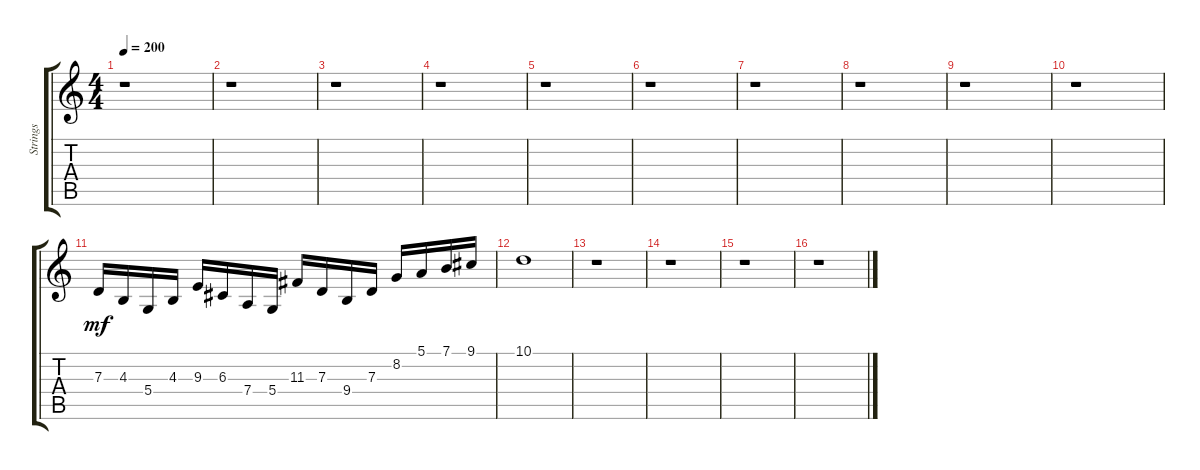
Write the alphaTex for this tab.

\track ("Strings" "Strings") {instrument stringensemble1}
\staff {score tabs}
\tuning (E4 B3 G3 D3 A2 E2) {hide}
\ts (4 4)
\tempo 200
\clef g2
\ks c
r.1{dy f} |
r.1 |
r.1 |
\section ("" "")
r.1 |
r.1 |
r.1 |
r.1 |
r.1 |
r.1 |
r.1 |
7.3.16{dy mf volume 16 instrument harpsichord} 4.3.16 5.4.16 4.3.16 9.3.16 6.3.16 7.4.16 5.4.16 11.3.16 7.3.16 9.4.16 7.3.16 8.2.16 5.1.16 7.1.16 9.1.16 |
10.1.1 |
r.1 |
r.1 |
r.1 |
r.1
